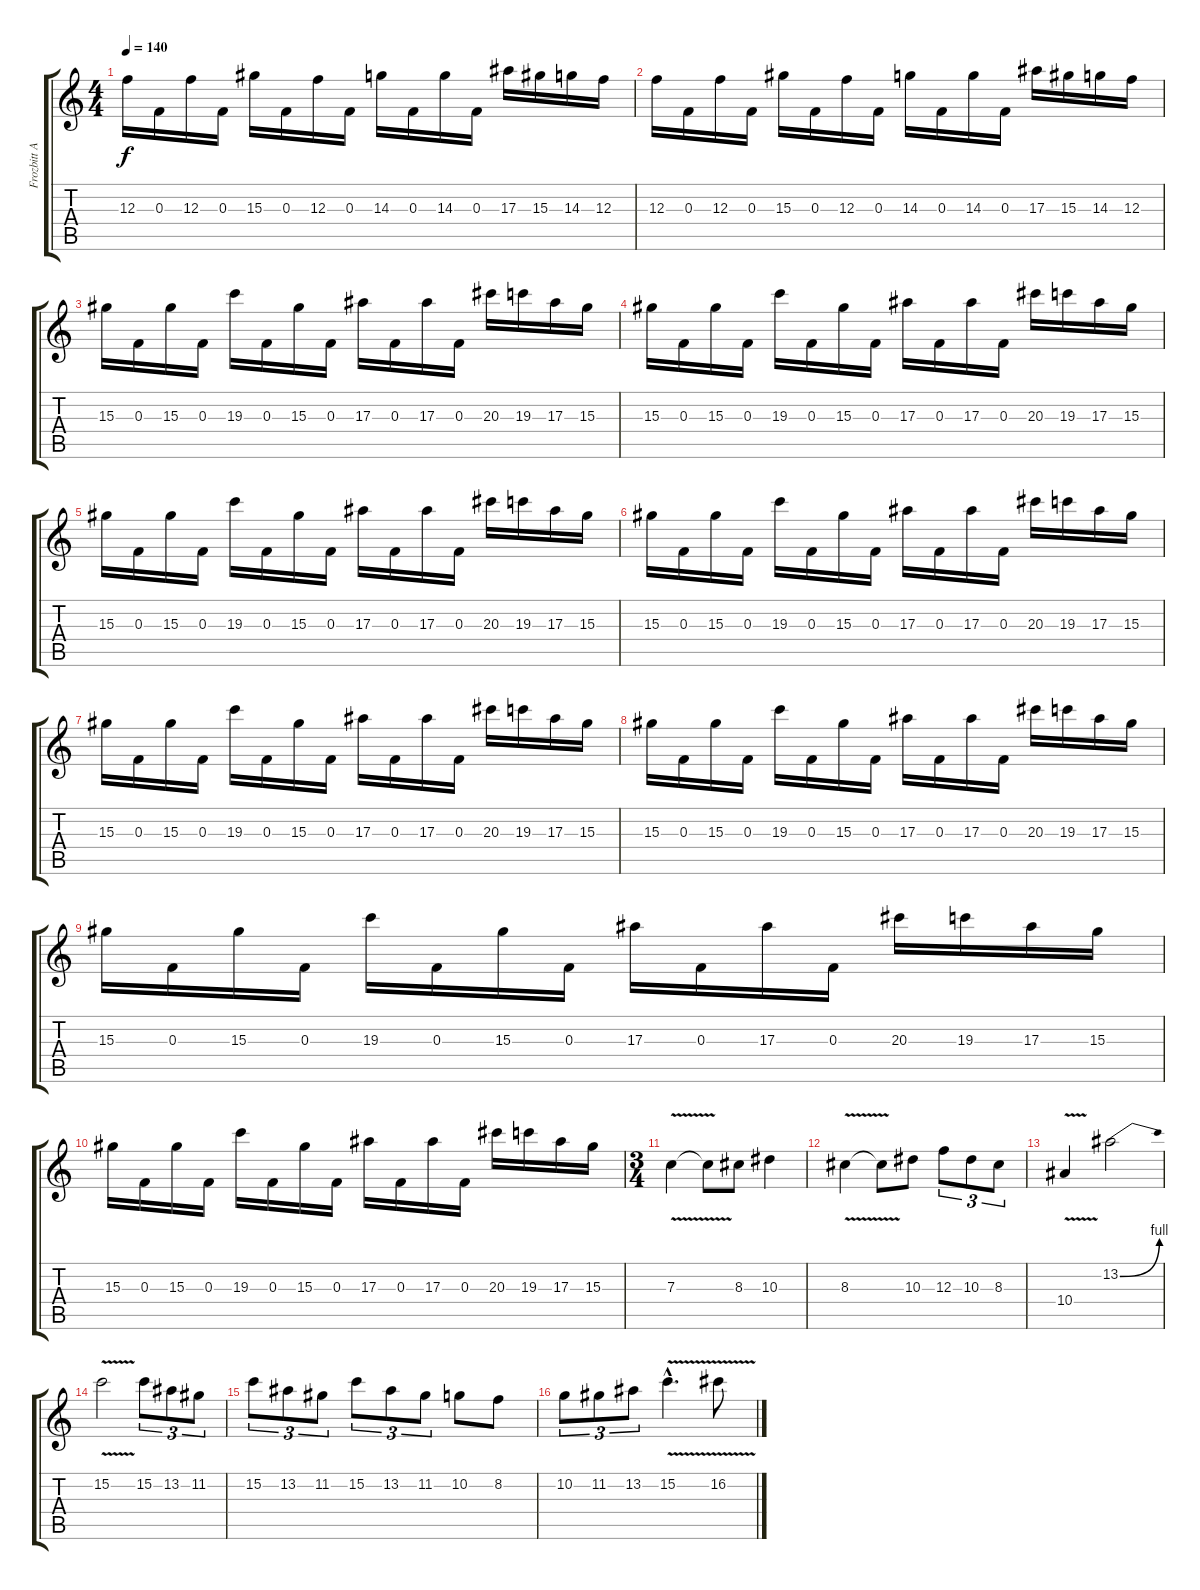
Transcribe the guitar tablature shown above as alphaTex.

\track ("Frozbitt Addictorius" "Frozbitt A") {instrument distortionguitar}
\staff {score tabs}
\tuning (D4 A3 F3 C3 G2 C2) {hide}
\ts (4 4)
\tempo 140
\clef g2
\ks c
12.3.16{dy f} 0.3.16 12.3.16 0.3.16 15.3.16 0.3.16 12.3.16 0.3.16 14.3.16 0.3.16 14.3.16 0.3.16 17.3.16 15.3.16 14.3.16 12.3.16 |
12.3.16 0.3.16 12.3.16 0.3.16 15.3.16 0.3.16 12.3.16 0.3.16 14.3.16 0.3.16 14.3.16 0.3.16 17.3.16 15.3.16 14.3.16 12.3.16 |
15.3.16 0.3.16 15.3.16 0.3.16 19.3.16 0.3.16 15.3.16 0.3.16 17.3.16 0.3.16 17.3.16 0.3.16 20.3.16 19.3.16 17.3.16 15.3.16 |
15.3.16 0.3.16 15.3.16 0.3.16 19.3.16 0.3.16 15.3.16 0.3.16 17.3.16 0.3.16 17.3.16 0.3.16 20.3.16 19.3.16 17.3.16 15.3.16 |
15.3.16 0.3.16 15.3.16 0.3.16 19.3.16 0.3.16 15.3.16 0.3.16 17.3.16 0.3.16 17.3.16 0.3.16 20.3.16 19.3.16 17.3.16 15.3.16 |
15.3.16 0.3.16 15.3.16 0.3.16 19.3.16 0.3.16 15.3.16 0.3.16 17.3.16 0.3.16 17.3.16 0.3.16 20.3.16 19.3.16 17.3.16 15.3.16 |
15.3.16 0.3.16 15.3.16 0.3.16 19.3.16 0.3.16 15.3.16 0.3.16 17.3.16 0.3.16 17.3.16 0.3.16 20.3.16 19.3.16 17.3.16 15.3.16 |
15.3.16 0.3.16 15.3.16 0.3.16 19.3.16 0.3.16 15.3.16 0.3.16 17.3.16 0.3.16 17.3.16 0.3.16 20.3.16 19.3.16 17.3.16 15.3.16 |
15.3.16 0.3.16 15.3.16 0.3.16 19.3.16 0.3.16 15.3.16 0.3.16 17.3.16 0.3.16 17.3.16 0.3.16 20.3.16 19.3.16 17.3.16 15.3.16 |
15.3.16 0.3.16 15.3.16 0.3.16 19.3.16 0.3.16 15.3.16 0.3.16 17.3.16 0.3.16 17.3.16 0.3.16 20.3.16 19.3.16 17.3.16 15.3.16 |
\ts (3 4)
7.3{v}.4 7.3{t}.8 8.3.8 10.3.4 |
8.3{v}.4 8.3{t}.8 10.3.8 12.3.8{tu (3 2)} 10.3.8{tu (3 2)} 8.3.8{tu (3 2)} |
10.4{v}.4 13.2{be (bend 0 0 60 4)}.2 |
15.2{v}.2 15.2.8{tu (3 2)} 13.2.8{tu (3 2)} 11.2.8{tu (3 2)} |
15.2.8{tu (3 2)} 13.2.8{tu (3 2)} 11.2.8{tu (3 2)} 15.2.8{tu (3 2)} 13.2.8{tu (3 2)} 11.2.8{tu (3 2)} 10.2.8 8.2.8 |
10.2.8{tu (3 2)} 11.2.8{tu (3 2)} 13.2.8{tu (3 2)} 15.2{v hac}.4{d} 16.2{v}.8
